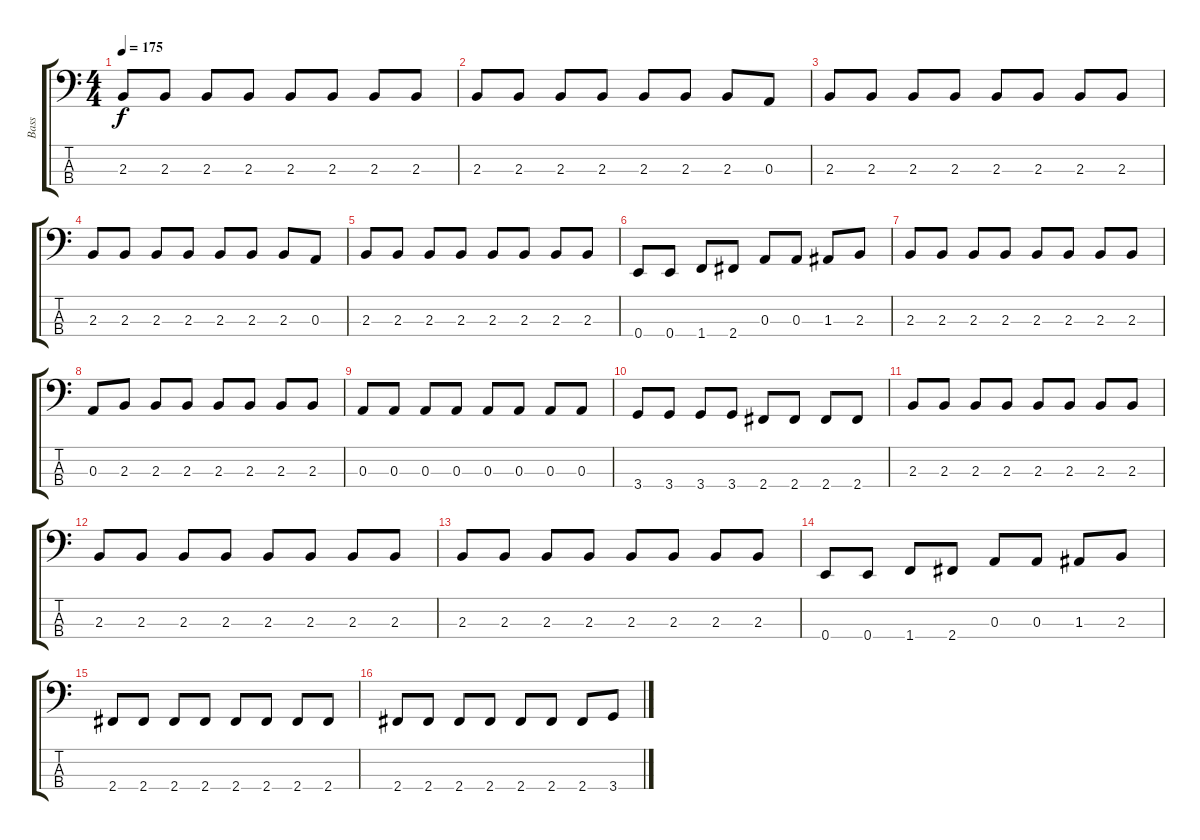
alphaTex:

\track ("Bass" "Bass") {instrument acousticguitarsteel}
\staff {score tabs}
\tuning (G2 D2 A1 E1) {hide}
\ts (4 4)
\tempo 175
\clef f4
\ks c
2.3.8{dy f} 2.3.8 2.3.8 2.3.8 2.3.8 2.3.8 2.3.8 2.3.8 |
2.3.8 2.3.8 2.3.8 2.3.8 2.3.8 2.3.8 2.3.8 0.3.8 |
2.3.8 2.3.8 2.3.8 2.3.8 2.3.8 2.3.8 2.3.8 2.3.8 |
2.3.8 2.3.8 2.3.8 2.3.8 2.3.8 2.3.8 2.3.8 0.3.8 |
2.3.8 2.3.8 2.3.8 2.3.8 2.3.8 2.3.8 2.3.8 2.3.8 |
0.4.8 0.4.8 1.4.8 2.4.8 0.3.8 0.3.8 1.3.8 2.3.8 |
2.3.8 2.3.8 2.3.8 2.3.8 2.3.8 2.3.8 2.3.8 2.3.8 |
0.3.8 2.3.8 2.3.8 2.3.8 2.3.8 2.3.8 2.3.8 2.3.8 |
0.3.8 0.3.8 0.3.8 0.3.8 0.3.8 0.3.8 0.3.8 0.3.8 |
3.4.8 3.4.8 3.4.8 3.4.8 2.4.8 2.4.8 2.4.8 2.4.8 |
2.3.8 2.3.8 2.3.8 2.3.8 2.3.8 2.3.8 2.3.8 2.3.8 |
2.3.8 2.3.8 2.3.8 2.3.8 2.3.8 2.3.8 2.3.8 2.3.8 |
2.3.8 2.3.8 2.3.8 2.3.8 2.3.8 2.3.8 2.3.8 2.3.8 |
0.4.8 0.4.8 1.4.8 2.4.8 0.3.8 0.3.8 1.3.8 2.3.8 |
2.4.8 2.4.8 2.4.8 2.4.8 2.4.8 2.4.8 2.4.8 2.4.8 |
2.4.8 2.4.8 2.4.8 2.4.8 2.4.8 2.4.8 2.4.8 3.4.8
